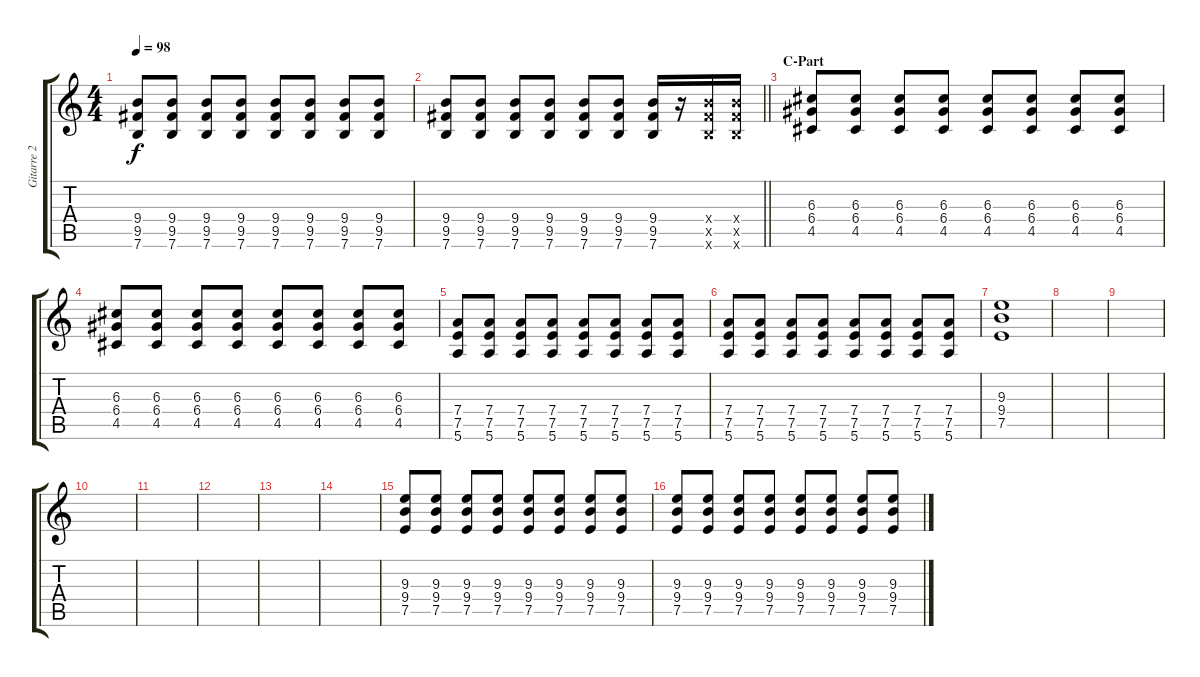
\track ("Gitarre 2 (Distortion)" "Gitarre 2 ") {instrument distortionguitar}
\staff {score tabs}
\tuning (E4 B3 G3 D3 A2 E2) {hide}
\ts (4 4)
\tempo 98
\clef g2
\ks c
(9.4 9.5 7.6).8{dy f} (9.4 9.5 7.6).8 (9.4 9.5 7.6).8 (9.4 9.5 7.6).8 (9.4 9.5 7.6).8 (9.4 9.5 7.6).8 (9.4 9.5 7.6).8 (9.4 9.5 7.6).8 |
\barLineRight lightlight
(9.4 9.5 7.6).8 (9.4 9.5 7.6).8 (9.4 9.5 7.6).8 (9.4 9.5 7.6).8 (9.4 9.5 7.6).8 (9.4 9.5 7.6).8 (9.4 9.5 7.6).16 r.16 (9.4{x} 9.5{x} 7.6{x}).16 (9.4{x} 9.5{x} 7.6{x}).16 |
\section ("" "C-Part")
(6.3 6.4 4.5).8 (6.3 6.4 4.5).8 (6.3 6.4 4.5).8 (6.3 6.4 4.5).8 (6.3 6.4 4.5).8 (6.3 6.4 4.5).8 (6.3 6.4 4.5).8 (6.3 6.4 4.5).8 |
(6.3 6.4 4.5).8 (6.3 6.4 4.5).8 (6.3 6.4 4.5).8 (6.3 6.4 4.5).8 (6.3 6.4 4.5).8 (6.3 6.4 4.5).8 (6.3 6.4 4.5).8 (6.3 6.4 4.5).8 |
(7.4 7.5 5.6).8 (7.4 7.5 5.6).8 (7.4 7.5 5.6).8 (7.4 7.5 5.6).8 (7.4 7.5 5.6).8 (7.4 7.5 5.6).8 (7.4 7.5 5.6).8 (7.4 7.5 5.6).8 |
(7.4 7.5 5.6).8 (7.4 7.5 5.6).8 (7.4 7.5 5.6).8 (7.4 7.5 5.6).8 (7.4 7.5 5.6).8 (7.4 7.5 5.6).8 (7.4 7.5 5.6).8 (7.4 7.5 5.6).8 |
(9.3 9.4 7.5).1{volume 7} |
|
|
|
|
|
|
|
(9.3 9.4 7.5).8 (9.3 9.4 7.5).8 (9.3 9.4 7.5).8 (9.3 9.4 7.5).8 (9.3 9.4 7.5).8 (9.3 9.4 7.5).8 (9.3 9.4 7.5).8 (9.3 9.4 7.5).8 |
(9.3 9.4 7.5).8 (9.3 9.4 7.5).8 (9.3 9.4 7.5).8 (9.3 9.4 7.5).8 (9.3 9.4 7.5).8 (9.3 9.4 7.5).8 (9.3 9.4 7.5).8 (9.3 9.4 7.5).8
